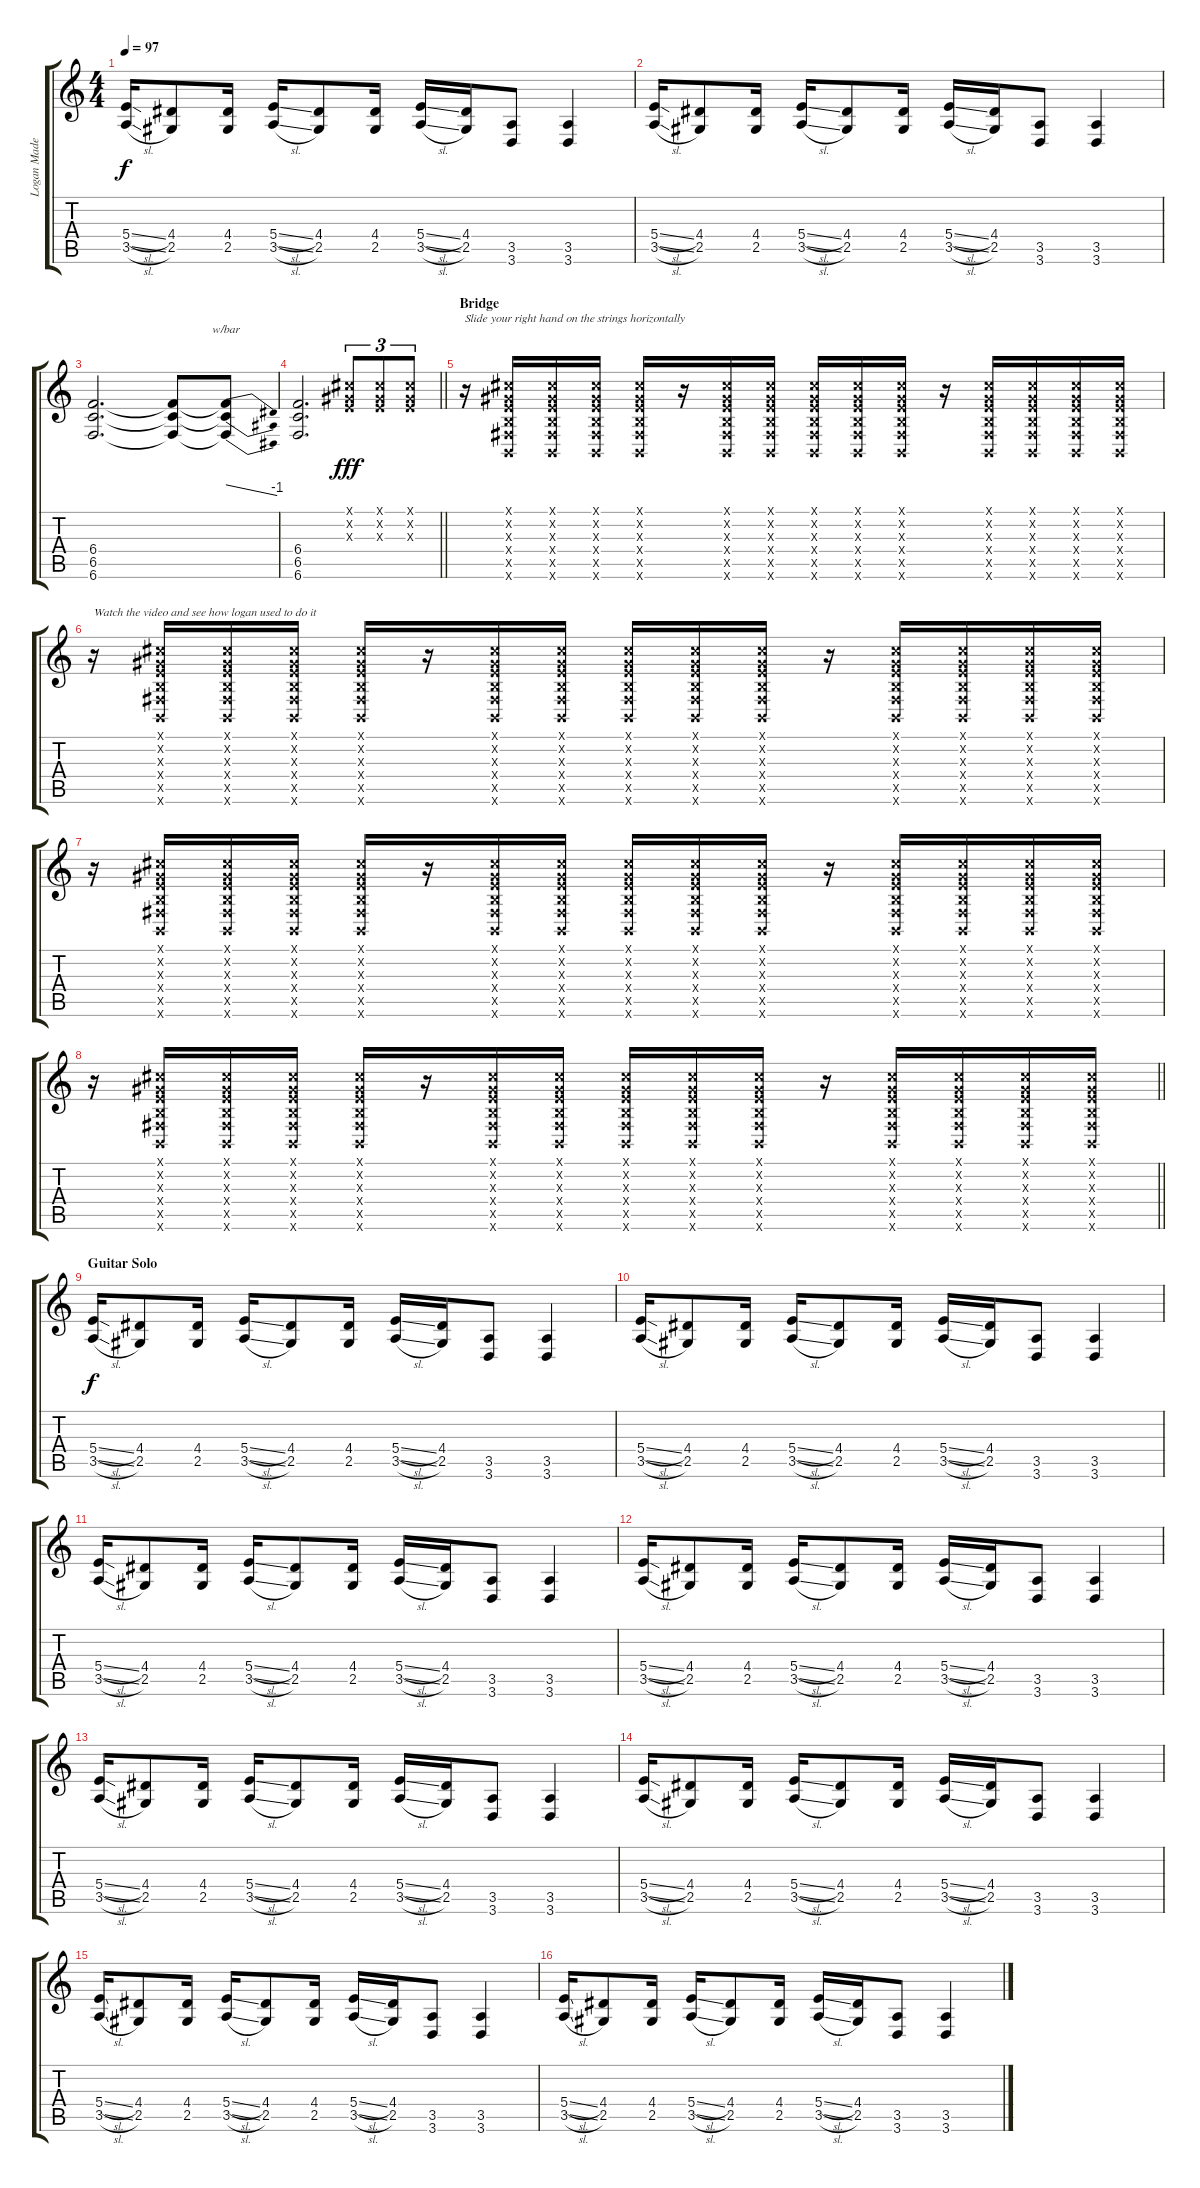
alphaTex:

\track ("Logan Mader" "Logan Made") {instrument distortionguitar}
\staff {score tabs}
\tuning (Db4 Ab3 E3 B2 Gb2 B1) {hide}
\ts (4 4)
\tempo 97
\clef g2
\ks c
(5.4{sl} 3.5{sl}).16{dy f} (4.4 2.5).8 (4.4 2.5).16 (5.4{sl} 3.5{sl}).16 (4.4 2.5).8 (4.4 2.5).16 (5.4{sl} 3.5{sl}).16 (4.4 2.5).16 (3.5 3.6).8 (3.5 3.6).4 |
(5.4{sl} 3.5{sl}).16 (4.4 2.5).8 (4.4 2.5).16 (5.4{sl} 3.5{sl}).16 (4.4 2.5).8 (4.4 2.5).16 (5.4{sl} 3.5{sl}).16 (4.4 2.5).16 (3.5 3.6).8 (3.5 3.6).4 |
(6.4 6.5 6.6).2{d} (6.4{t} 6.5{t} 6.6{t}).8 (6.4{t} 6.5{t} 6.6{t}).8{tbe (dive default 0 0 60 -4)} |
\barLineRight lightlight
(6.4 6.5 6.6).2{d} (0.1{x} 0.2{x} 0.3{x}).8{tu (3 2) dy fff} (0.1{x} 0.2{x} 0.3{x}).8{tu (3 2)} (0.1{x} 0.2{x} 0.3{x}).8{tu (3 2)} |
\section ("" "Bridge")
r.16{txt "Slide your right hand on the strings horizontally"} (0.1{x} 0.2{x} 0.3{x} 0.4{x} 0.5{x} 0.6{x}).16 (0.1{x} 0.2{x} 0.3{x} 0.4{x} 0.5{x} 0.6{x}).16 (0.1{x} 0.2{x} 0.3{x} 0.4{x} 0.5{x} 0.6{x}).16 (0.1{x} 0.2{x} 0.3{x} 0.4{x} 0.5{x} 0.6{x}).16 r.16 (0.1{x} 0.2{x} 0.3{x} 0.4{x} 0.5{x} 0.6{x}).16 (0.1{x} 0.2{x} 0.3{x} 0.4{x} 0.5{x} 0.6{x}).16 (0.1{x} 0.2{x} 0.3{x} 0.4{x} 0.5{x} 0.6{x}).16 (0.1{x} 0.2{x} 0.3{x} 0.4{x} 0.5{x} 0.6{x}).16 (0.1{x} 0.2{x} 0.3{x} 0.4{x} 0.5{x} 0.6{x}).16 r.16 (0.1{x} 0.2{x} 0.3{x} 0.4{x} 0.5{x} 0.6{x}).16 (0.1{x} 0.2{x} 0.3{x} 0.4{x} 0.5{x} 0.6{x}).16 (0.1{x} 0.2{x} 0.3{x} 0.4{x} 0.5{x} 0.6{x}).16 (0.1{x} 0.2{x} 0.3{x} 0.4{x} 0.5{x} 0.6{x}).16 |
r.16{txt "Watch the video and see how logan used to do it"} (0.1{x} 0.2{x} 0.3{x} 0.4{x} 0.5{x} 0.6{x}).16 (0.1{x} 0.2{x} 0.3{x} 0.4{x} 0.5{x} 0.6{x}).16 (0.1{x} 0.2{x} 0.3{x} 0.4{x} 0.5{x} 0.6{x}).16 (0.1{x} 0.2{x} 0.3{x} 0.4{x} 0.5{x} 0.6{x}).16 r.16 (0.1{x} 0.2{x} 0.3{x} 0.4{x} 0.5{x} 0.6{x}).16 (0.1{x} 0.2{x} 0.3{x} 0.4{x} 0.5{x} 0.6{x}).16 (0.1{x} 0.2{x} 0.3{x} 0.4{x} 0.5{x} 0.6{x}).16 (0.1{x} 0.2{x} 0.3{x} 0.4{x} 0.5{x} 0.6{x}).16 (0.1{x} 0.2{x} 0.3{x} 0.4{x} 0.5{x} 0.6{x}).16 r.16 (0.1{x} 0.2{x} 0.3{x} 0.4{x} 0.5{x} 0.6{x}).16 (0.1{x} 0.2{x} 0.3{x} 0.4{x} 0.5{x} 0.6{x}).16 (0.1{x} 0.2{x} 0.3{x} 0.4{x} 0.5{x} 0.6{x}).16 (0.1{x} 0.2{x} 0.3{x} 0.4{x} 0.5{x} 0.6{x}).16 |
r.16 (0.1{x} 0.2{x} 0.3{x} 0.4{x} 0.5{x} 0.6{x}).16 (0.1{x} 0.2{x} 0.3{x} 0.4{x} 0.5{x} 0.6{x}).16 (0.1{x} 0.2{x} 0.3{x} 0.4{x} 0.5{x} 0.6{x}).16 (0.1{x} 0.2{x} 0.3{x} 0.4{x} 0.5{x} 0.6{x}).16 r.16 (0.1{x} 0.2{x} 0.3{x} 0.4{x} 0.5{x} 0.6{x}).16 (0.1{x} 0.2{x} 0.3{x} 0.4{x} 0.5{x} 0.6{x}).16 (0.1{x} 0.2{x} 0.3{x} 0.4{x} 0.5{x} 0.6{x}).16 (0.1{x} 0.2{x} 0.3{x} 0.4{x} 0.5{x} 0.6{x}).16 (0.1{x} 0.2{x} 0.3{x} 0.4{x} 0.5{x} 0.6{x}).16 r.16 (0.1{x} 0.2{x} 0.3{x} 0.4{x} 0.5{x} 0.6{x}).16 (0.1{x} 0.2{x} 0.3{x} 0.4{x} 0.5{x} 0.6{x}).16 (0.1{x} 0.2{x} 0.3{x} 0.4{x} 0.5{x} 0.6{x}).16 (0.1{x} 0.2{x} 0.3{x} 0.4{x} 0.5{x} 0.6{x}).16 |
\barLineRight lightlight
r.16 (0.1{x} 0.2{x} 0.3{x} 0.4{x} 0.5{x} 0.6{x}).16 (0.1{x} 0.2{x} 0.3{x} 0.4{x} 0.5{x} 0.6{x}).16 (0.1{x} 0.2{x} 0.3{x} 0.4{x} 0.5{x} 0.6{x}).16 (0.1{x} 0.2{x} 0.3{x} 0.4{x} 0.5{x} 0.6{x}).16 r.16 (0.1{x} 0.2{x} 0.3{x} 0.4{x} 0.5{x} 0.6{x}).16 (0.1{x} 0.2{x} 0.3{x} 0.4{x} 0.5{x} 0.6{x}).16 (0.1{x} 0.2{x} 0.3{x} 0.4{x} 0.5{x} 0.6{x}).16 (0.1{x} 0.2{x} 0.3{x} 0.4{x} 0.5{x} 0.6{x}).16 (0.1{x} 0.2{x} 0.3{x} 0.4{x} 0.5{x} 0.6{x}).16 r.16 (0.1{x} 0.2{x} 0.3{x} 0.4{x} 0.5{x} 0.6{x}).16 (0.1{x} 0.2{x} 0.3{x} 0.4{x} 0.5{x} 0.6{x}).16 (0.1{x} 0.2{x} 0.3{x} 0.4{x} 0.5{x} 0.6{x}).16 (0.1{x} 0.2{x} 0.3{x} 0.4{x} 0.5{x} 0.6{x}).16 |
\section ("" "Guitar Solo")
(5.4{sl} 3.5{sl}).16{dy f volume 9} (4.4 2.5).8 (4.4 2.5).16 (5.4{sl} 3.5{sl}).16 (4.4 2.5).8 (4.4 2.5).16 (5.4{sl} 3.5{sl}).16 (4.4 2.5).16 (3.5 3.6).8 (3.5 3.6).4 |
(5.4{sl} 3.5{sl}).16 (4.4 2.5).8 (4.4 2.5).16 (5.4{sl} 3.5{sl}).16 (4.4 2.5).8 (4.4 2.5).16 (5.4{sl} 3.5{sl}).16 (4.4 2.5).16 (3.5 3.6).8 (3.5 3.6).4 |
(5.4{sl} 3.5{sl}).16 (4.4 2.5).8 (4.4 2.5).16 (5.4{sl} 3.5{sl}).16 (4.4 2.5).8 (4.4 2.5).16 (5.4{sl} 3.5{sl}).16 (4.4 2.5).16 (3.5 3.6).8 (3.5 3.6).4 |
(5.4{sl} 3.5{sl}).16 (4.4 2.5).8 (4.4 2.5).16 (5.4{sl} 3.5{sl}).16 (4.4 2.5).8 (4.4 2.5).16 (5.4{sl} 3.5{sl}).16 (4.4 2.5).16 (3.5 3.6).8 (3.5 3.6).4 |
(5.4{sl} 3.5{sl}).16 (4.4 2.5).8 (4.4 2.5).16 (5.4{sl} 3.5{sl}).16 (4.4 2.5).8 (4.4 2.5).16 (5.4{sl} 3.5{sl}).16 (4.4 2.5).16 (3.5 3.6).8 (3.5 3.6).4 |
(5.4{sl} 3.5{sl}).16 (4.4 2.5).8 (4.4 2.5).16 (5.4{sl} 3.5{sl}).16 (4.4 2.5).8 (4.4 2.5).16 (5.4{sl} 3.5{sl}).16 (4.4 2.5).16 (3.5 3.6).8 (3.5 3.6).4 |
(5.4{sl} 3.5{sl}).16 (4.4 2.5).8 (4.4 2.5).16 (5.4{sl} 3.5{sl}).16 (4.4 2.5).8 (4.4 2.5).16 (5.4{sl} 3.5{sl}).16 (4.4 2.5).16 (3.5 3.6).8 (3.5 3.6).4 |
(5.4{sl} 3.5{sl}).16 (4.4 2.5).8 (4.4 2.5).16 (5.4{sl} 3.5{sl}).16 (4.4 2.5).8 (4.4 2.5).16 (5.4{sl} 3.5{sl}).16 (4.4 2.5).16 (3.5 3.6).8 (3.5 3.6).4
